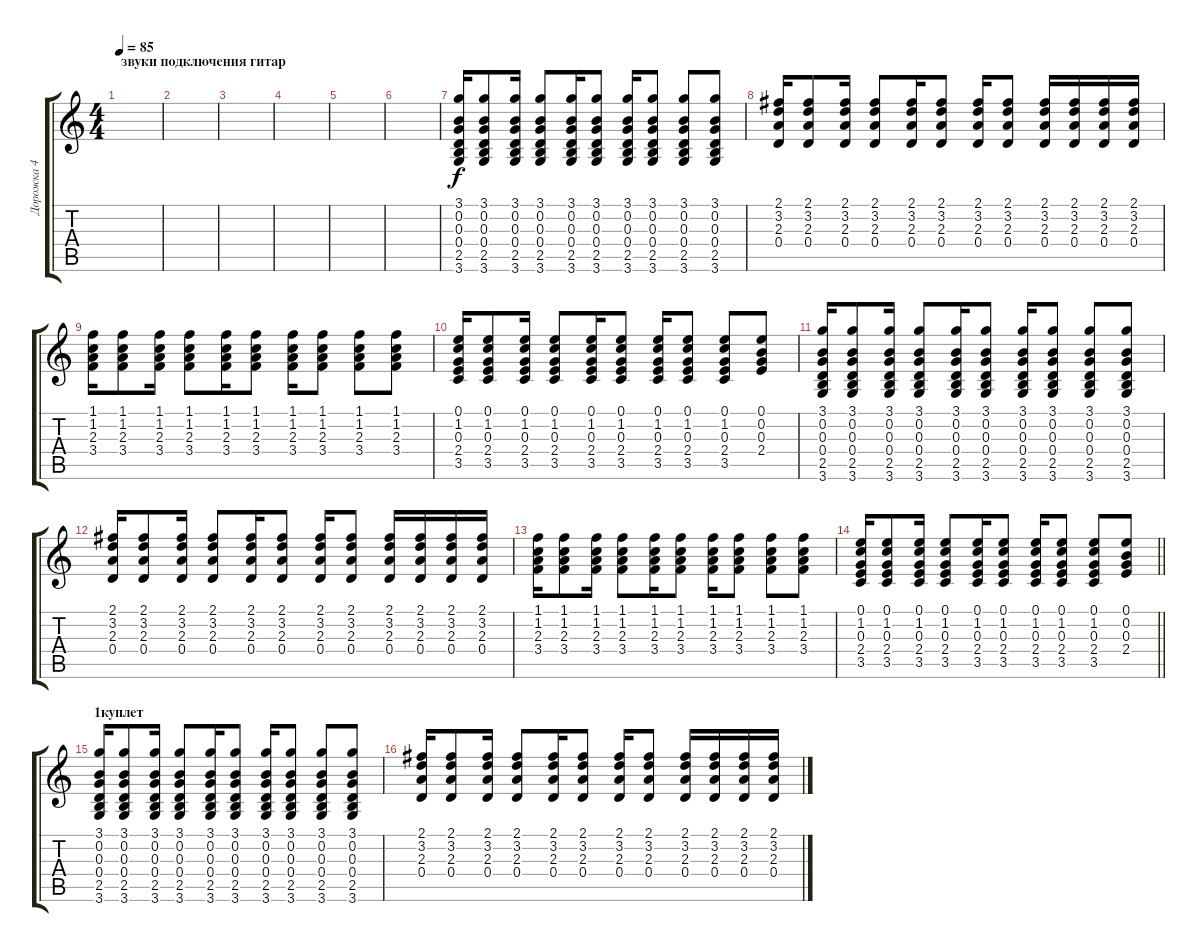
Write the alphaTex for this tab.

\track ("Дорожка 4" "Дорожка 4") {instrument acousticguitarsteel}
\staff {score tabs}
\tuning (E4 B3 G3 D3 A2 E2) {hide}
\ts (4 4)
\section ("" "звуки подключения гитар")
\tempo 85
\clef g2
\ks c
|
|
|
|
|
|
(3.1 0.2 0.3 0.4 2.5 3.6).16 (3.1 0.2 0.3 0.4 2.5 3.6).8 (3.1 0.2 0.3 0.4 2.5 3.6).16 (3.1 0.2 0.3 0.4 2.5 3.6).8 (3.1 0.2 0.3 0.4 2.5 3.6).16 (3.1 0.2 0.3 0.4 2.5 3.6).8 (3.1 0.2 0.3 0.4 2.5 3.6).16 (3.1 0.2 0.3 0.4 2.5 3.6).8 (3.1 0.2 0.3 0.4 2.5 3.6).8 (3.1 0.2 0.3 0.4 2.5 3.6).8 |
(2.1 3.2 2.3 0.4).16 (2.1 3.2 2.3 0.4).8 (2.1 3.2 2.3 0.4).16 (2.1 3.2 2.3 0.4).8 (2.1 3.2 2.3 0.4).16 (2.1 3.2 2.3 0.4).8 (2.1 3.2 2.3 0.4).16 (2.1 3.2 2.3 0.4).8 (2.1 3.2 2.3 0.4).16 (2.1 3.2 2.3 0.4).16 (2.1 3.2 2.3 0.4).16 (2.1 3.2 2.3 0.4).16 |
(1.1 1.2 2.3 3.4).16 (1.1 1.2 2.3 3.4).8 (1.1 1.2 2.3 3.4).16 (1.1 1.2 2.3 3.4).8 (1.1 1.2 2.3 3.4).16 (1.1 1.2 2.3 3.4).8 (1.1 1.2 2.3 3.4).16 (1.1 1.2 2.3 3.4).8 (1.1 1.2 2.3 3.4).8 (1.1 1.2 2.3 3.4).8 |
(0.1 1.2 0.3 2.4 3.5).16 (0.1 1.2 0.3 2.4 3.5).8 (0.1 1.2 0.3 2.4 3.5).16 (0.1 1.2 0.3 2.4 3.5).8 (0.1 1.2 0.3 2.4 3.5).16 (0.1 1.2 0.3 2.4 3.5).8 (0.1 1.2 0.3 2.4 3.5).16 (0.1 1.2 0.3 2.4 3.5).8 (0.1 1.2 0.3 2.4 3.5).8 (0.1 0.2 0.3 2.4).8 |
(3.1 0.2 0.3 0.4 2.5 3.6).16 (3.1 0.2 0.3 0.4 2.5 3.6).8 (3.1 0.2 0.3 0.4 2.5 3.6).16 (3.1 0.2 0.3 0.4 2.5 3.6).8 (3.1 0.2 0.3 0.4 2.5 3.6).16 (3.1 0.2 0.3 0.4 2.5 3.6).8 (3.1 0.2 0.3 0.4 2.5 3.6).16 (3.1 0.2 0.3 0.4 2.5 3.6).8 (3.1 0.2 0.3 0.4 2.5 3.6).8 (3.1 0.2 0.3 0.4 2.5 3.6).8 |
(2.1 3.2 2.3 0.4).16 (2.1 3.2 2.3 0.4).8 (2.1 3.2 2.3 0.4).16 (2.1 3.2 2.3 0.4).8 (2.1 3.2 2.3 0.4).16 (2.1 3.2 2.3 0.4).8 (2.1 3.2 2.3 0.4).16 (2.1 3.2 2.3 0.4).8 (2.1 3.2 2.3 0.4).16 (2.1 3.2 2.3 0.4).16 (2.1 3.2 2.3 0.4).16 (2.1 3.2 2.3 0.4).16 |
(1.1 1.2 2.3 3.4).16 (1.1 1.2 2.3 3.4).8 (1.1 1.2 2.3 3.4).16 (1.1 1.2 2.3 3.4).8 (1.1 1.2 2.3 3.4).16 (1.1 1.2 2.3 3.4).8 (1.1 1.2 2.3 3.4).16 (1.1 1.2 2.3 3.4).8 (1.1 1.2 2.3 3.4).8 (1.1 1.2 2.3 3.4).8 |
\barLineRight lightlight
(0.1 1.2 0.3 2.4 3.5).16 (0.1 1.2 0.3 2.4 3.5).8 (0.1 1.2 0.3 2.4 3.5).16 (0.1 1.2 0.3 2.4 3.5).8 (0.1 1.2 0.3 2.4 3.5).16 (0.1 1.2 0.3 2.4 3.5).8 (0.1 1.2 0.3 2.4 3.5).16 (0.1 1.2 0.3 2.4 3.5).8 (0.1 1.2 0.3 2.4 3.5).8 (0.1 0.2 0.3 2.4).8 |
\section ("" "1куплет")
(3.1 0.2 0.3 0.4 2.5 3.6).16 (3.1 0.2 0.3 0.4 2.5 3.6).8 (3.1 0.2 0.3 0.4 2.5 3.6).16 (3.1 0.2 0.3 0.4 2.5 3.6).8 (3.1 0.2 0.3 0.4 2.5 3.6).16 (3.1 0.2 0.3 0.4 2.5 3.6).8 (3.1 0.2 0.3 0.4 2.5 3.6).16 (3.1 0.2 0.3 0.4 2.5 3.6).8 (3.1 0.2 0.3 0.4 2.5 3.6).8 (3.1 0.2 0.3 0.4 2.5 3.6).8 |
(2.1 3.2 2.3 0.4).16 (2.1 3.2 2.3 0.4).8 (2.1 3.2 2.3 0.4).16 (2.1 3.2 2.3 0.4).8 (2.1 3.2 2.3 0.4).16 (2.1 3.2 2.3 0.4).8 (2.1 3.2 2.3 0.4).16 (2.1 3.2 2.3 0.4).8 (2.1 3.2 2.3 0.4).16 (2.1 3.2 2.3 0.4).16 (2.1 3.2 2.3 0.4).16 (2.1 3.2 2.3 0.4).16
